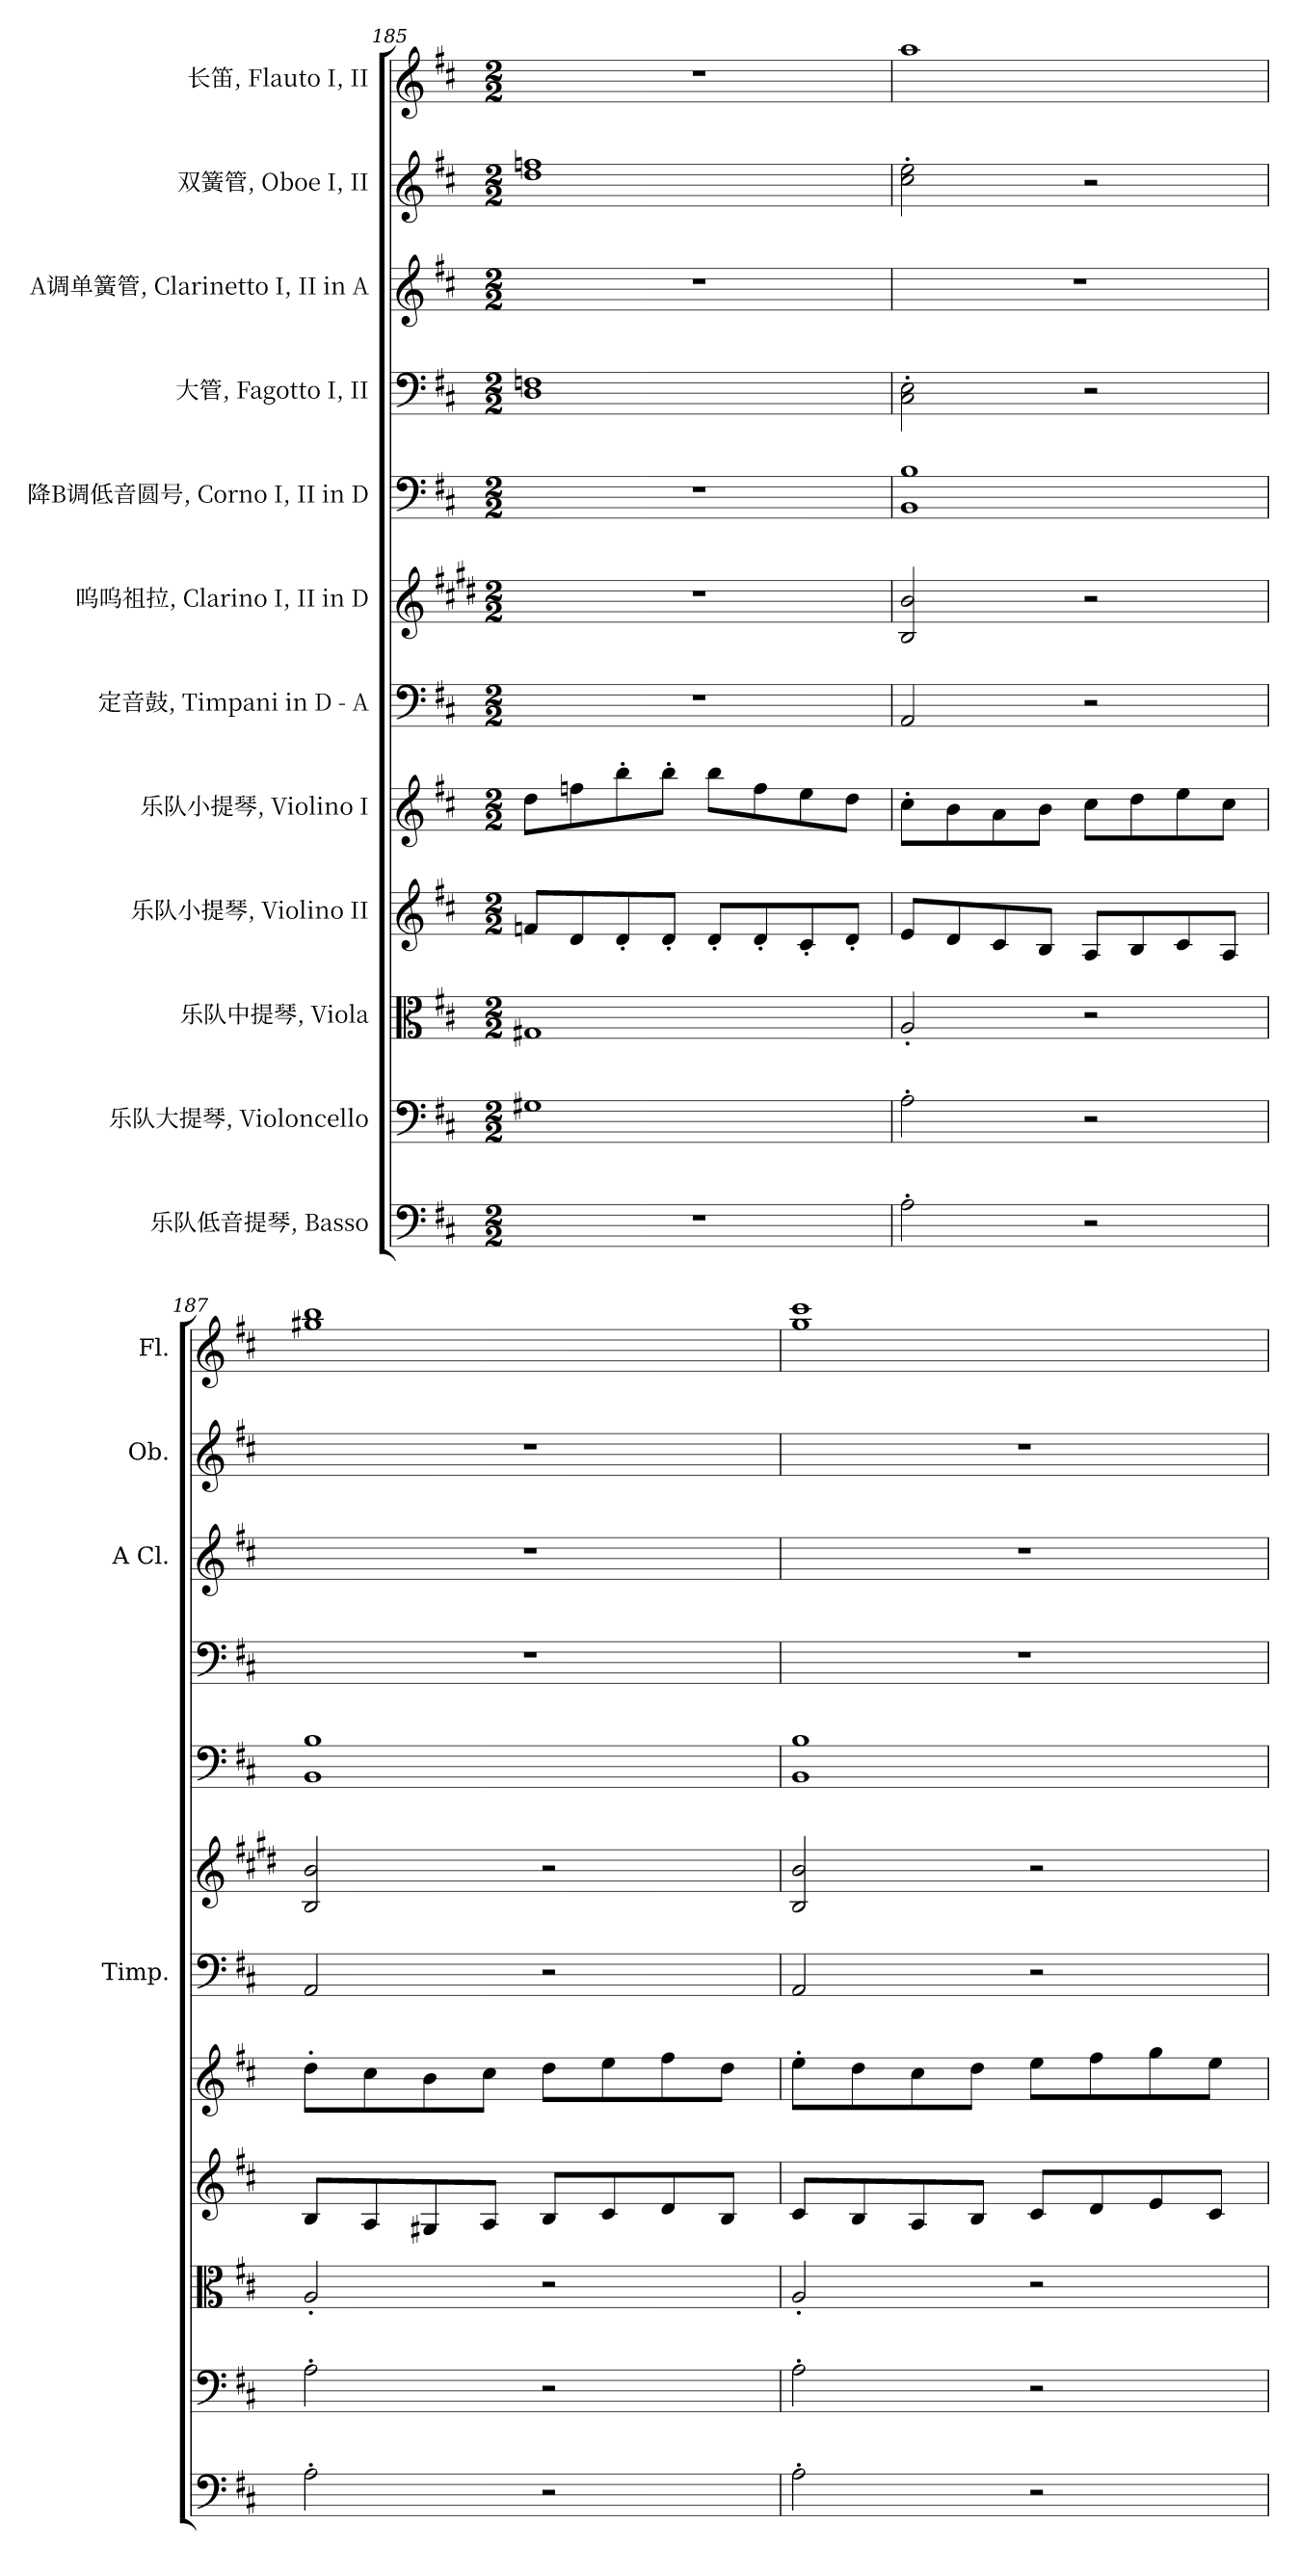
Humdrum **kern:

**kern	**kern	**kern	**kern	**kern	**kern	**kern	**kern	**kern	**kern	**kern	**kern
*part12	*part11	*part10	*part9	*part8	*part7	*part6	*part5	*part4	*part3	*part2	*part1
*staff12	*staff11	*staff10	*staff9	*staff8	*staff7	*staff6	*staff5	*staff4	*staff3	*staff2	*staff1
*I"乐队低音提琴, Basso	*I"乐队大提琴, Violoncello	*I"乐队中提琴, Viola	*I"乐队小提琴, Violino II	*I"乐队小提琴, Violino I	*I"定音鼓, Timpani in D - A	*I"呜呜祖拉, Clarino I, II in D	*I"降B调低音圆号, Corno I, II in D	*I"大管, Fagotto I, II	*I"A调单簧管, Clarinetto I, II in A	*I"双簧管, Oboe I, II	*I"长笛, Flauto I, II
*	*	*	*	*	*I'Timp.	*	*	*	*I'A Cl.	*I'Ob.	*I'Fl.
*clefF4	*clefF4	*clefC3	*clefG2	*clefG2	*clefF4	*clefG2	*clefF4	*clefF4	*clefG2	*clefG2	*clefG2
*ITrd7c12	*	*	*	*	*	*ITrd1c2	*ITrd1c2	*	*ITrd2c3	*	*
*k[f#c#]	*k[f#c#]	*k[f#c#]	*k[f#c#]	*k[f#c#]	*k[f#c#]	*k[f#c#]	*k[]	*k[f#c#]	*k[f#c#g#d#a#]	*k[f#c#]	*k[f#c#]
*M2/2	*M2/2	*M2/2	*M2/2	*M2/2	*M2/2	*M2/2	*M2/2	*M2/2	*M2/2	*M2/2	*M2/2
=185	=185	=185	=185	=185	=185	=185	=185	=185	=185	=185	=185
1r	1G#X	1G#X	8fn/L	8dd\L	1r	1r	1r	1D 1Fn	1r	1dd 1ffn	1r
.	.	.	8d/	8ffn\	.	.	.	.	.	.	.
.	.	.	8d'/	8bb'\	.	.	.	.	.	.	.
.	.	.	8d'/J	8bb'\J	.	.	.	.	.	.	.
.	.	.	8d'/L	8bb\L	.	.	.	.	.	.	.
.	.	.	8d'/	8ff\	.	.	.	.	.	.	.
.	.	.	8c#'/	8ee\	.	.	.	.	.	.	.
.	.	.	8d'/J	8dd\J	.	.	.	.	.	.	.
!!LO:PB:g=z
=186	=186	=186	=186	=186	=186	=186	=186	=186	=186	=186	=186
2AA'\	2A'\	2A'/	8e/L	8cc#'\L	2AA/	2A/ 2a/	1AA 1A	2C#\' 2E\'	1r	2cc#\' 2ee\'	1aa
.	.	.	8d/	8b\	.	.	.	.	.	.	.
.	.	.	8c#/	8a\	.	.	.	.	.	.	.
.	.	.	8B/J	8b\J	.	.	.	.	.	.	.
2r	2r	2r	8A/L	8cc#\L	2r	2r	.	2r	.	2r	.
.	.	.	8B/	8dd\	.	.	.	.	.	.	.
.	.	.	8c#/	8ee\	.	.	.	.	.	.	.
.	.	.	8A/J	8cc#\J	.	.	.	.	.	.	.
=187	=187	=187	=187	=187	=187	=187	=187	=187	=187	=187	=187
2AA'\	2A'\	2A'/	8B/L	8dd'\L	2AA/	2A/ 2a/	1AA 1A	1r	1r	1r	1gg#X 1bb
.	.	.	8A/	8cc#\	.	.	.	.	.	.	.
.	.	.	8G#X/	8b\	.	.	.	.	.	.	.
.	.	.	8A/J	8cc#\J	.	.	.	.	.	.	.
2r	2r	2r	8B/L	8dd\L	2r	2r	.	.	.	.	.
.	.	.	8c#/	8ee\	.	.	.	.	.	.	.
.	.	.	8d/	8ff#\	.	.	.	.	.	.	.
.	.	.	8B/J	8dd\J	.	.	.	.	.	.	.
=188	=188	=188	=188	=188	=188	=188	=188	=188	=188	=188	=188
2AA'\	2A'\	2A'/	8c#/L	8ee'\L	2AA/	2A/ 2a/	1AA 1A	1r	1r	1r	1gg 1ccc#
.	.	.	8B/	8dd\	.	.	.	.	.	.	.
.	.	.	8A/	8cc#\	.	.	.	.	.	.	.
.	.	.	8B/J	8dd\J	.	.	.	.	.	.	.
2r	2r	2r	8c#/L	8ee\L	2r	2r	.	.	.	.	.
.	.	.	8d/	8ff#\	.	.	.	.	.	.	.
.	.	.	8e/	8gg\	.	.	.	.	.	.	.
.	.	.	8c#/J	8ee\J	.	.	.	.	.	.	.
=	=	=	=	=	=	=	=	=	=	=	=
*-	*-	*-	*-	*-	*-	*-	*-	*-	*-	*-	*-
